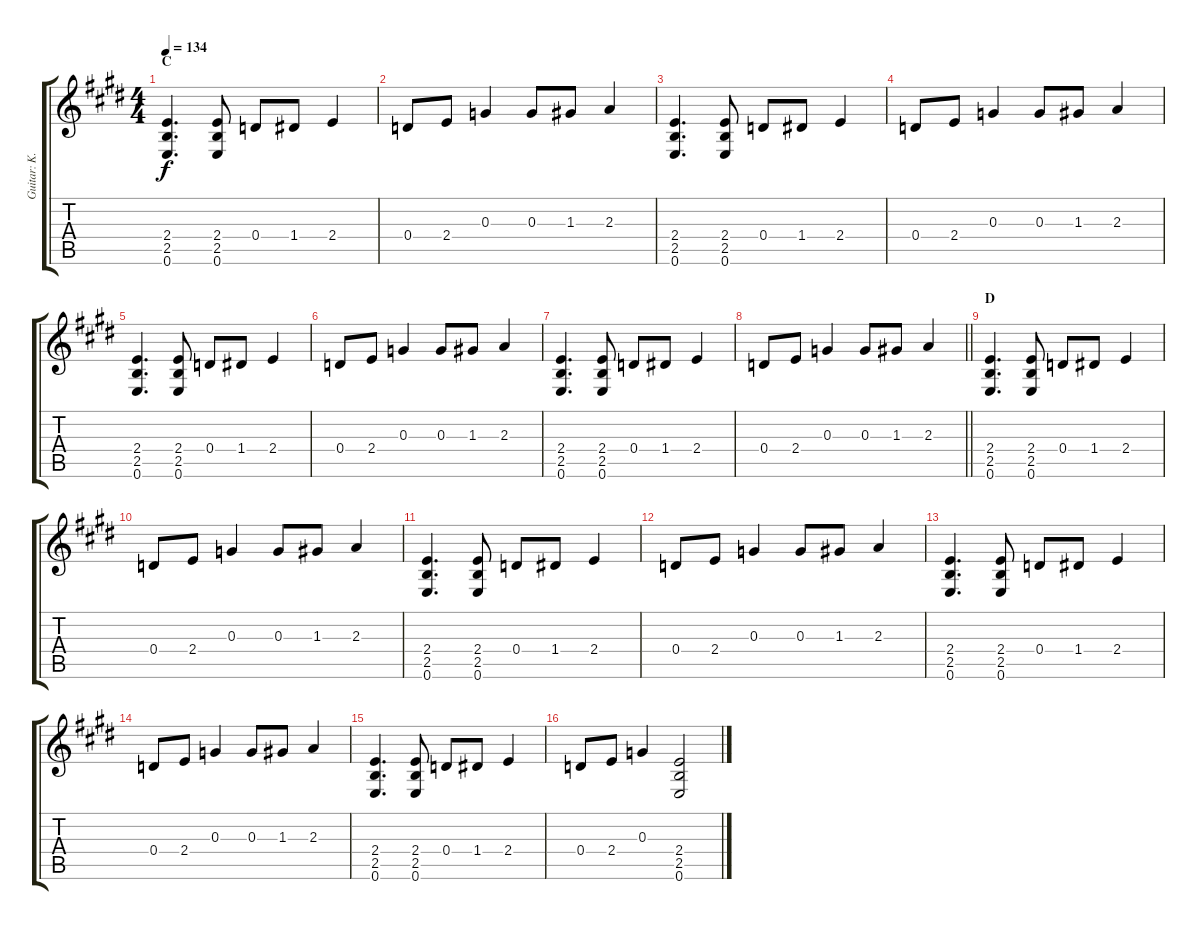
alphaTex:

\track ("Guitar: K.K." "Guitar: K.") {instrument distortionguitar}
\staff {score tabs}
\tuning (E4 B3 G3 D3 A2 E2) {hide}
\ts (4 4)
\section ("" "C")
\tempo 134
\clef g2
\ks e
(2.4 2.5 0.6).4{d dy f volume 13} (2.4 2.5 0.6).8 0.4.8 1.4.8 2.4.4 |
0.4.8 2.4.8 0.3.4 0.3.8 1.3.8 2.3.4 |
(2.4 2.5 0.6).4{d} (2.4 2.5 0.6).8 0.4.8 1.4.8 2.4.4 |
0.4.8 2.4.8 0.3.4 0.3.8 1.3.8 2.3.4 |
(2.4 2.5 0.6).4{d} (2.4 2.5 0.6).8 0.4.8 1.4.8 2.4.4 |
0.4.8 2.4.8 0.3.4 0.3.8 1.3.8 2.3.4 |
(2.4 2.5 0.6).4{d} (2.4 2.5 0.6).8 0.4.8 1.4.8 2.4.4 |
\barLineRight lightlight
0.4.8 2.4.8 0.3.4 0.3.8 1.3.8 2.3.4 |
\section ("" "D")
(2.4 2.5 0.6).4{d} (2.4 2.5 0.6).8 0.4.8 1.4.8 2.4.4 |
0.4.8 2.4.8 0.3.4 0.3.8 1.3.8 2.3.4 |
(2.4 2.5 0.6).4{d} (2.4 2.5 0.6).8 0.4.8 1.4.8 2.4.4 |
0.4.8 2.4.8 0.3.4 0.3.8 1.3.8 2.3.4 |
(2.4 2.5 0.6).4{d} (2.4 2.5 0.6).8 0.4.8 1.4.8 2.4.4 |
0.4.8 2.4.8 0.3.4 0.3.8 1.3.8 2.3.4 |
(2.4 2.5 0.6).4{d} (2.4 2.5 0.6).8 0.4.8 1.4.8 2.4.4 |
0.4.8 2.4.8 0.3.4 (2.4 2.5 0.6).2
